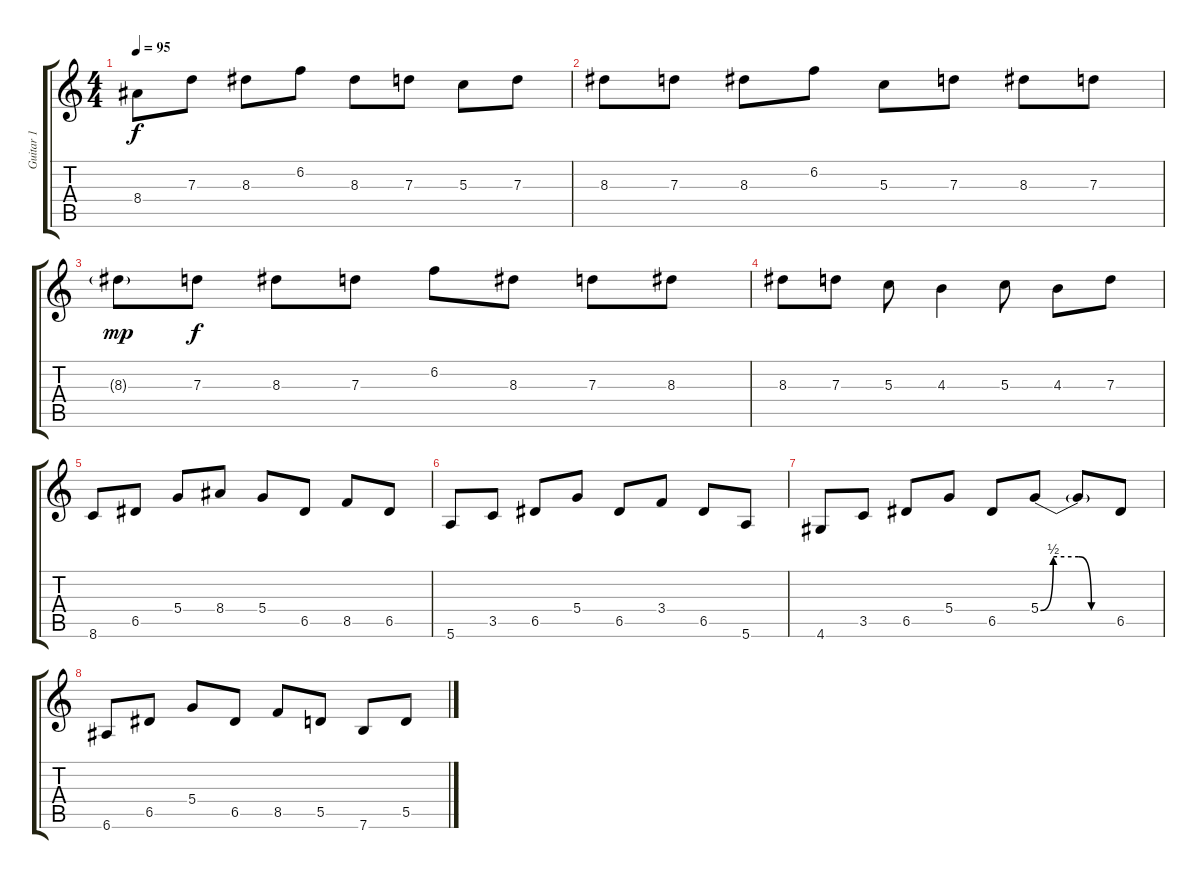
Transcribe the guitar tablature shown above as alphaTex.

\track ("Guitar 1" "Guitar 1") {instrument overdrivenguitar}
\staff {score tabs}
\tuning (E4 B3 G3 D3 A2 E2) {hide}
\ts (4 4)
\tempo 95
\clef g2
\ks c
8.4.8{dy f} 7.3.8 8.3.8 6.2.8 8.3.8 7.3.8 5.3.8 7.3.8 |
8.3.8 7.3.8 8.3.8 6.2.8 5.3.8 7.3.8 8.3.8 7.3.8 |
8.3{g}.8{dy mp} 7.3.8{dy f} 8.3.8 7.3.8 6.2.8 8.3.8 7.3.8 8.3.8 |
8.3.8 7.3.8 5.3.8 4.3.4 5.3.8 4.3.8 7.3.8 |
8.6.8 6.5.8 5.4.8 8.4.8 5.4.8 6.5.8 8.5.8 6.5.8 |
5.6.8 3.5.8 6.5.8 5.4.8 6.5.8 3.4.8 6.5.8 5.6.8 |
4.6.8 3.5.8 6.5.8 5.4.8 6.5.8 5.4{be (custom 0 0 10 2 30 2 40 0 60 0)}.8 5.4{t}.8 6.5.8 |
6.6.8 6.5.8 5.4.8 6.5.8 8.5.8 5.5.8 7.6.8 5.5.8
